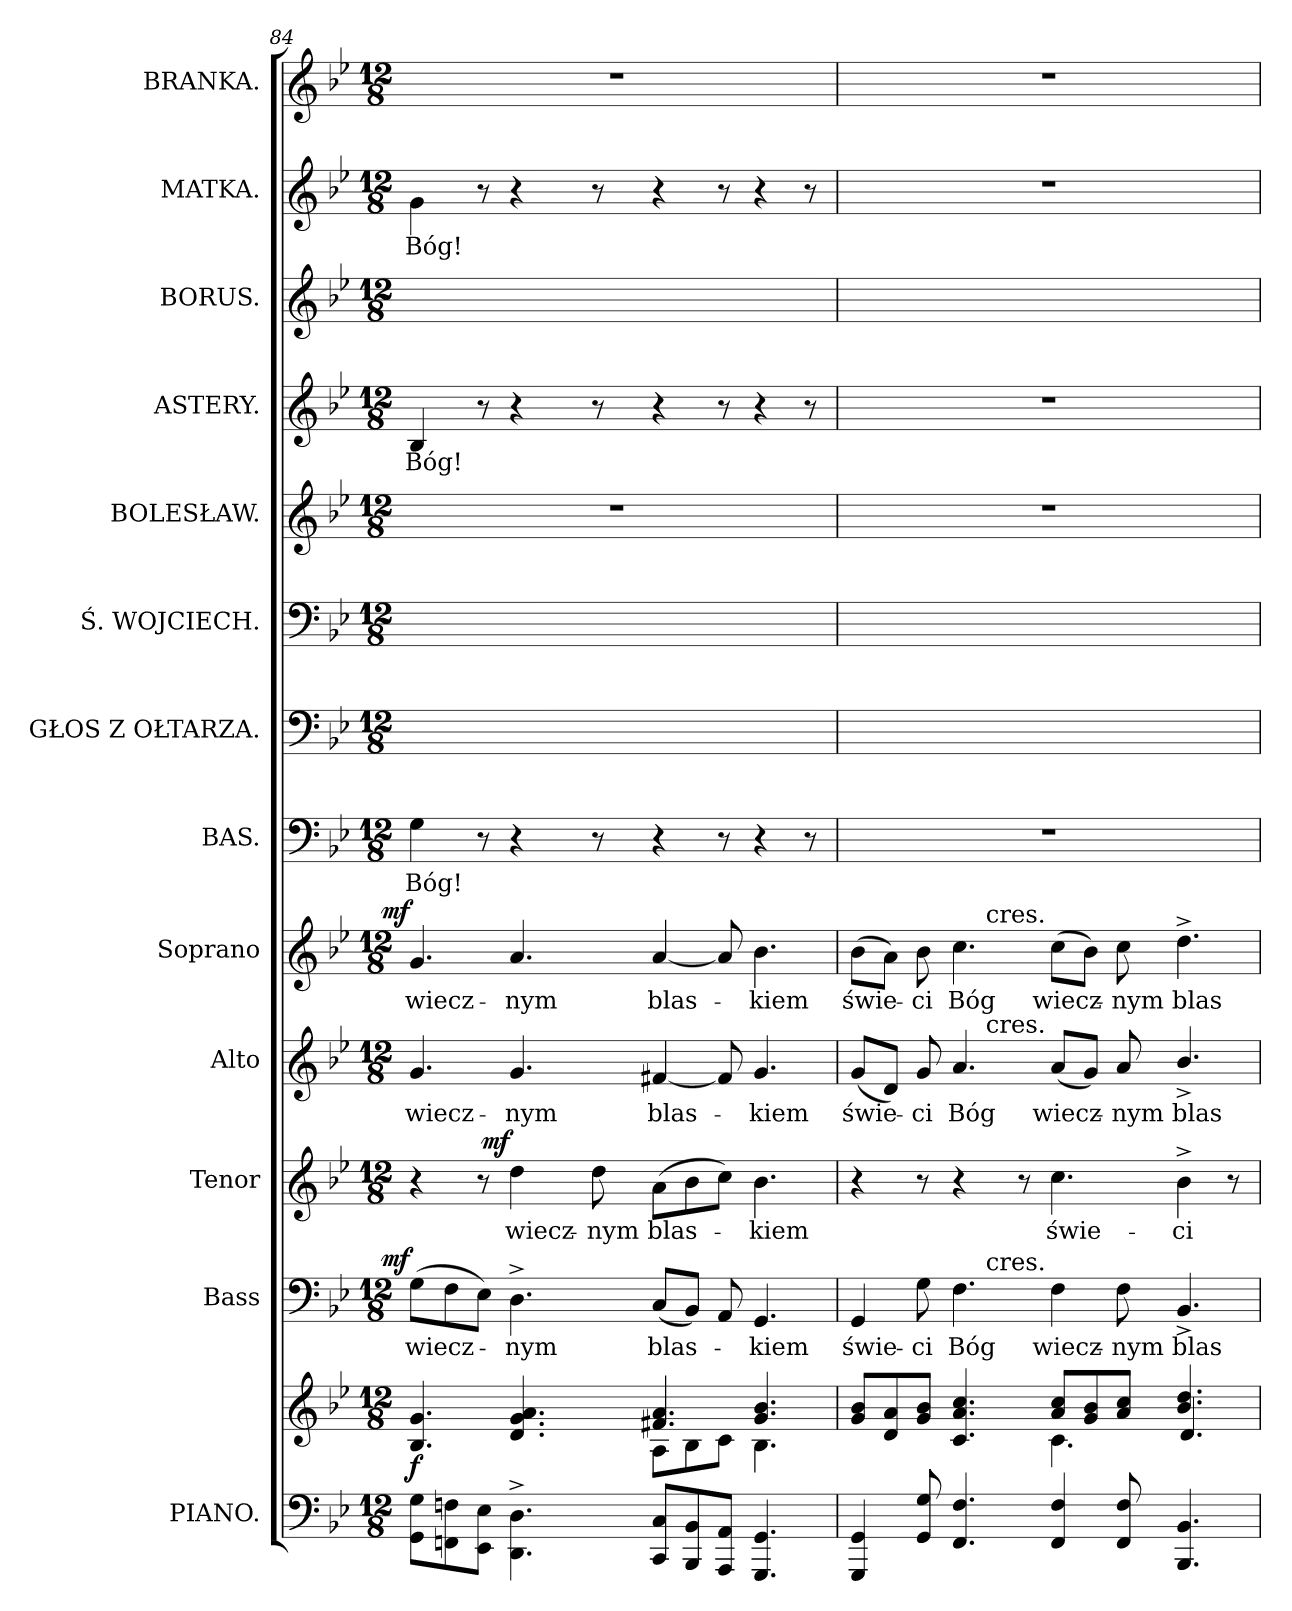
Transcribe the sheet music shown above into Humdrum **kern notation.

**kern	**kern	**dynam	**kern	**text	**dynam	**kern	**text	**dynam	**kern	**text	**kern	**text	**dynam	**kern	**text	**kern	**kern	**kern	**kern	**text	**kern	**kern	**text	**kern
*part13	*part13	*part13	*part12	*part12	*part12	*part11	*part11	*part11	*part10	*part10	*part9	*part9	*part9	*part8	*part8	*part7	*part6	*part5	*part4	*part4	*part3	*part2	*part2	*part1
*staff14	*staff13	*staff13/14	*staff12	*staff12	*staff12	*staff11	*staff11	*staff11	*staff10	*staff10	*staff9	*staff9	*staff9	*staff8	*staff8	*staff7	*staff6	*staff5	*staff4	*staff4	*staff3	*staff2	*staff2	*staff1
*I"PIANO.	*	*	*I"Bass	*	*	*I"Tenor	*	*	*I"Alto	*	*I"Soprano	*	*	*I"BAS.	*	*I"GŁOS Z OŁTARZA.	*I"Ś. WOJCIECH.	*I"BOLESŁAW.	*I"ASTERY.	*	*I"BORUS.	*I"MATKA.	*	*I"BRANKA.
*I'Pno	*	*	*I'B	*	*	*I'T	*	*	*I'A	*	*I'S	*	*	*I'Bas.	*	*I'Gł	*I'Ś. W.	*I'Bol	*I'As	*	*I'Bo	*I'M	*	*I'Br
*clefF4	*clefG2	*	*clefF4	*	*	*clefG2	*	*	*clefG2	*	*clefG2	*	*	*clefF4	*	*clefF4	*clefF4	*clefG2	*clefG2	*	*clefG2	*clefG2	*	*clefG2
*	*	*	*	*	*	*ITrd8c12	*	*	*	*	*	*	*	*	*	*	*	*ITrd8c12	*	*	*ITrd8c12	*	*	*
*k[b-e-]	*k[b-e-]	*	*k[b-e-]	*	*	*k[b-e-]	*	*	*k[b-e-]	*	*k[b-e-]	*	*	*k[b-e-]	*	*k[b-e-]	*k[b-e-]	*k[b-e-]	*k[b-e-]	*	*k[b-e-]	*k[b-e-]	*	*k[b-e-]
*M12/8	*M12/8	*	*M12/8	*	*	*M12/8	*	*	*M12/8	*	*M12/8	*	*	*M12/8	*	*M12/8	*M12/8	*M12/8	*M12/8	*	*M12/8	*M12/8	*	*M12/8
=84	=84	=84	=84	=84	=84	=84	=84	=84	=84	=84	=84	=84	=84	=84	=84	=84	=84	=84	=84	=84	=84	=84	=84	=84
*	*^	*	*	*	*	*	*	*	*	*	*	*	*	*	*	*	*	*	*	*	*	*	*	*
!	!	!	!	!	!	!LO:DY:a:rj	!	!	!	!	!	!	!	!LO:DY:a:rj	!	!	!	!	!	!	!	!	!	!	!
8GG\ 8G\L	4.B-/ 4.g/	2.ryy	f	(8G\L	wiecz-	mf	4r	.	.	4.g/	wiecz-	4.g/	wiecz-	mf	4G\	Bóg!	1.ryy	1.ryy	1.r	4B-/	Bóg!	1.ryy	4g\	Bóg!	1.r
8FFn\ 8Fn\	.	.	.	8F\	.	.	.	.	.	.	.	.	.	.	.	.	.	.	.	.	.	.	.	.	.
8EE-\ 8E-\J	.	.	.	8E-\J)	.	.	8r	.	.	.	.	.	.	.	8r	.	.	.	.	8r	.	.	8r	.	.
!	!	!	!	!	!	!	!	!	!LO:DY:a:rj	!	!	!	!	!	!	!	!	!	!	!	!	!	!	!	!
4.DD^\ 4.D^\	4.d/ 4.g/ 4.a/	.	.	4.D^\	-nym	.	4d\	wiecz-	mf	4.g/	-nym	4.a/	-nym	.	4r	.	.	.	.	4r	.	.	4r	.	.
.	.	.	.	.	.	.	8d\	-nym	.	.	.	.	.	.	8r	.	.	.	.	8r	.	.	8r	.	.
8CC/ 8C/L	4.f#X/ 4.a/	8A\L	.	(8C/L	blas-	.	(8A\L	blas-	.	[4f#X/	blas-	[4a/	blas-	.	4r	.	.	.	.	4r	.	.	4r	.	.
8BBB-/ 8BB-/	.	8B-\	.	8BB-/J)	.	.	8B-\	.	.	.	.	.	.	.	.	.	.	.	.	.	.	.	.	.	.
8AAA/ 8AA/J	.	8c\J	.	8AA/	.	.	8c\J)	.	.	8f#/]	.	8a/]	.	.	8r	.	.	.	.	8r	.	.	8r	.	.
4.GGG/ 4.GG/	4.g/ 4.b-/	4.B-\	.	4.GG/	-kiem	.	4.B-\	-kiem	.	4.g/	-kiem	4.b-\	-kiem	.	4r	.	.	.	.	4r	.	.	4r	.	.
.	.	.	.	.	.	.	.	.	.	.	.	.	.	.	8r	.	.	.	.	8r	.	.	8r	.	.
=85	=85	=85	=85	=85	=85	=85	=85	=85	=85	=85	=85	=85	=85	=85	=85	=85	=85	=85	=85	=85	=85	=85	=85	=85	=85
*	*	*	*	*^	*	*	*	*	*	*^	*	*^	*	*	*	*	*	*	*	*	*	*	*	*	*
4GGG/ 4GG/	8g/ 8b-/L	2.ryy	.	4GG/	2ryy	świe-	.	4r	.	.	(8g/L	2ryy	świe-	(8b-\L	2ryy	świe-	.	1.r	.	1.ryy	1.ryy	1.r	1.r	.	1.ryy	1.r	.	1.r
.	8d/ 8a/	.	.	.	.	.	.	.	.	.	8d/J)	.	.	8a\J)	.	.	.	.	.	.	.	.	.	.	.	.	.	.
8GG/ 8G/	8g/ 8b-/J	.	.	8G\	.	-ci	.	8r	.	.	8g/	.	-ci	8b-\	.	-ci	.	.	.	.	.	.	.	.	.	.	.	.
4.FF/ 4.F/	4.c/ 4.a/ 4.cc/	.	.	4.F\	.	Bóg	.	4r	.	.	4.a/	.	Bóg	4.cc\	.	Bóg	.	.	.	.	.	.	.	.	.	.	.	.
!	!	!	!	!	!	!	!	!	!	!	!	!	!	!	!LO:TX:a:t=cres.	!	!	!	!	!	!	!	!	!	!	!	!	!
!	!	!	!	!	!	!	!	!	!	!	!	!LO:TX:a:t=cres.	!	!	!	!	!	!	!	!	!	!	!	!	!	!	!	!
!	!	!	!	!	!LO:TX:a:t=cres.	!	!	!	!	!	!	!	!	!	!	!	!	!	!	!	!	!	!	!	!	!	!	!
.	.	.	.	.	1ryy	.	.	.	.	.	.	1ryy	.	.	1ryy	.	.	.	.	.	.	.	.	.	.	.	.	.
.	.	.	.	.	.	.	.	8r	.	.	.	.	.	.	.	.	.	.	.	.	.	.	.	.	.	.	.	.
4FF/ 4F/	8a/ 8cc/L	4.c\	.	4F\	.	wiecz-	.	4.c\	świe-	.	(8a/L	.	wiecz-	(8cc\L	.	wiecz-	.	.	.	.	.	.	.	.	.	.	.	.
.	8g/ 8b-/	.	.	.	.	.	.	.	.	.	8g/J)	.	.	8b-\J)	.	.	.	.	.	.	.	.	.	.	.	.	.	.
8FF/ 8F/	8a/ 8cc/J	.	.	8F\	.	-nym	.	.	.	.	8a/	.	-nym	8cc\	.	-nym	.	.	.	.	.	.	.	.	.	.	.	.
4.BBB-/ 4.BB-/	4.b-/ 4.dd/	4.d/	.	4.BB-^>/	.	blas-	.	4B-^\	-ci	.	4.b-^>/	.	blas-	4.dd^\	.	blas-	.	.	.	.	.	.	.	.	.	.	.	.
.	.	.	.	.	.	.	.	8r	.	.	.	.	.	.	.	.	.	.	.	.	.	.	.	.	.	.	.	.
*	*v	*v	*	*	*	*	*	*	*	*	*v	*v	*	*v	*v	*	*	*	*	*	*	*	*	*	*	*	*	*
*	*	*	*v	*v	*	*	*	*	*	*	*	*	*	*	*	*	*	*	*	*	*	*	*	*	*
=	=	=	=	=	=	=	=	=	=	=	=	=	=	=	=	=	=	=	=	=	=	=	=	=
*-	*-	*-	*-	*-	*-	*-	*-	*-	*-	*-	*-	*-	*-	*-	*-	*-	*-	*-	*-	*-	*-	*-	*-	*-
